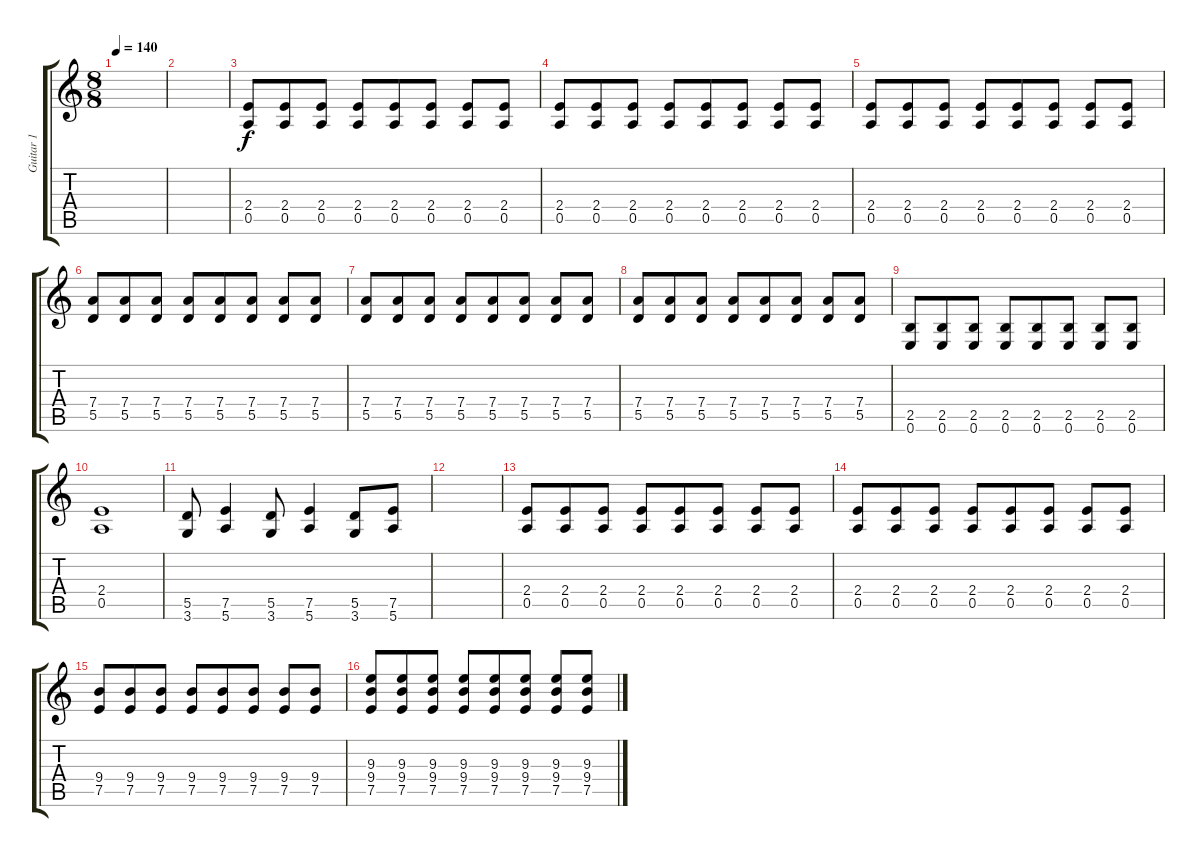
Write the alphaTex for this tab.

\track ("Guitar 1" "Guitar 1") {instrument distortionguitar}
\staff {score tabs}
\tuning (E4 B3 G3 D3 A2 E2) {hide}
\ts (8 8)
\tempo 140
\clef g2
\ks c
|
|
(2.4 0.5).8 (2.4 0.5).8 (2.4 0.5).8 (2.4 0.5).8 (2.4 0.5).8 (2.4 0.5).8 (2.4 0.5).8 (2.4 0.5).8 |
(2.4 0.5).8 (2.4 0.5).8 (2.4 0.5).8 (2.4 0.5).8 (2.4 0.5).8 (2.4 0.5).8 (2.4 0.5).8 (2.4 0.5).8 |
(2.4 0.5).8 (2.4 0.5).8 (2.4 0.5).8 (2.4 0.5).8 (2.4 0.5).8 (2.4 0.5).8 (2.4 0.5).8 (2.4 0.5).8 |
(7.4 5.5).8 (7.4 5.5).8 (7.4 5.5).8 (7.4 5.5).8 (7.4 5.5).8 (7.4 5.5).8 (7.4 5.5).8 (7.4 5.5).8 |
(7.4 5.5).8 (7.4 5.5).8 (7.4 5.5).8 (7.4 5.5).8 (7.4 5.5).8 (7.4 5.5).8 (7.4 5.5).8 (7.4 5.5).8 |
(7.4 5.5).8 (7.4 5.5).8 (7.4 5.5).8 (7.4 5.5).8 (7.4 5.5).8 (7.4 5.5).8 (7.4 5.5).8 (7.4 5.5).8 |
(2.5 0.6).8 (2.5 0.6).8 (2.5 0.6).8 (2.5 0.6).8 (2.5 0.6).8 (2.5 0.6).8 (2.5 0.6).8 (2.5 0.6).8 |
(2.4 0.5).1 |
(5.5 3.6).8 (7.5 5.6).4 (5.5 3.6).8 (7.5 5.6).4 (5.5 3.6).8 (7.5 5.6).8 |
|
(2.4 0.5).8 (2.4 0.5).8 (2.4 0.5).8 (2.4 0.5).8 (2.4 0.5).8 (2.4 0.5).8 (2.4 0.5).8 (2.4 0.5).8 |
(2.4 0.5).8 (2.4 0.5).8 (2.4 0.5).8 (2.4 0.5).8 (2.4 0.5).8 (2.4 0.5).8 (2.4 0.5).8 (2.4 0.5).8 |
(9.4 7.5).8 (9.4 7.5).8 (9.4 7.5).8 (9.4 7.5).8 (9.4 7.5).8 (9.4 7.5).8 (9.4 7.5).8 (9.4 7.5).8 |
(9.3 9.4 7.5).8 (9.3 9.4 7.5).8 (9.3 9.4 7.5).8 (9.3 9.4 7.5).8 (9.3 9.4 7.5).8 (9.3 9.4 7.5).8 (9.3 9.4 7.5).8 (9.3 9.4 7.5).8
